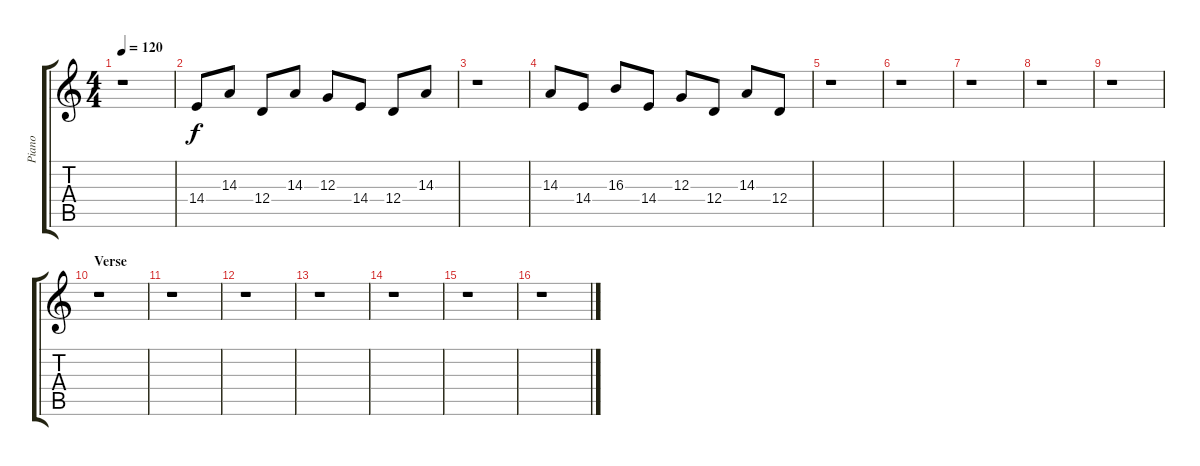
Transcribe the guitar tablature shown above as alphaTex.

\track ("Piano" "Piano") {instrument electricgrandpiano}
\staff {score tabs}
\tuning (E4 B3 G3 D3 A2 E2) {hide}
\ts (4 4)
\tempo 120
\clef g2
\ks c
r.1{dy f} |
14.4.8 14.3.8 12.4.8 14.3.8 12.3.8 14.4.8 12.4.8 14.3.8 |
r.1 |
14.3.8 14.4.8 16.3.8 14.4.8 12.3.8 12.4.8 14.3.8 12.4.8 |
r.1 |
r.1 |
r.1 |
r.1 |
r.1 |
\section ("" "Verse")
r.1 |
r.1 |
r.1 |
r.1 |
r.1 |
r.1 |
r.1
